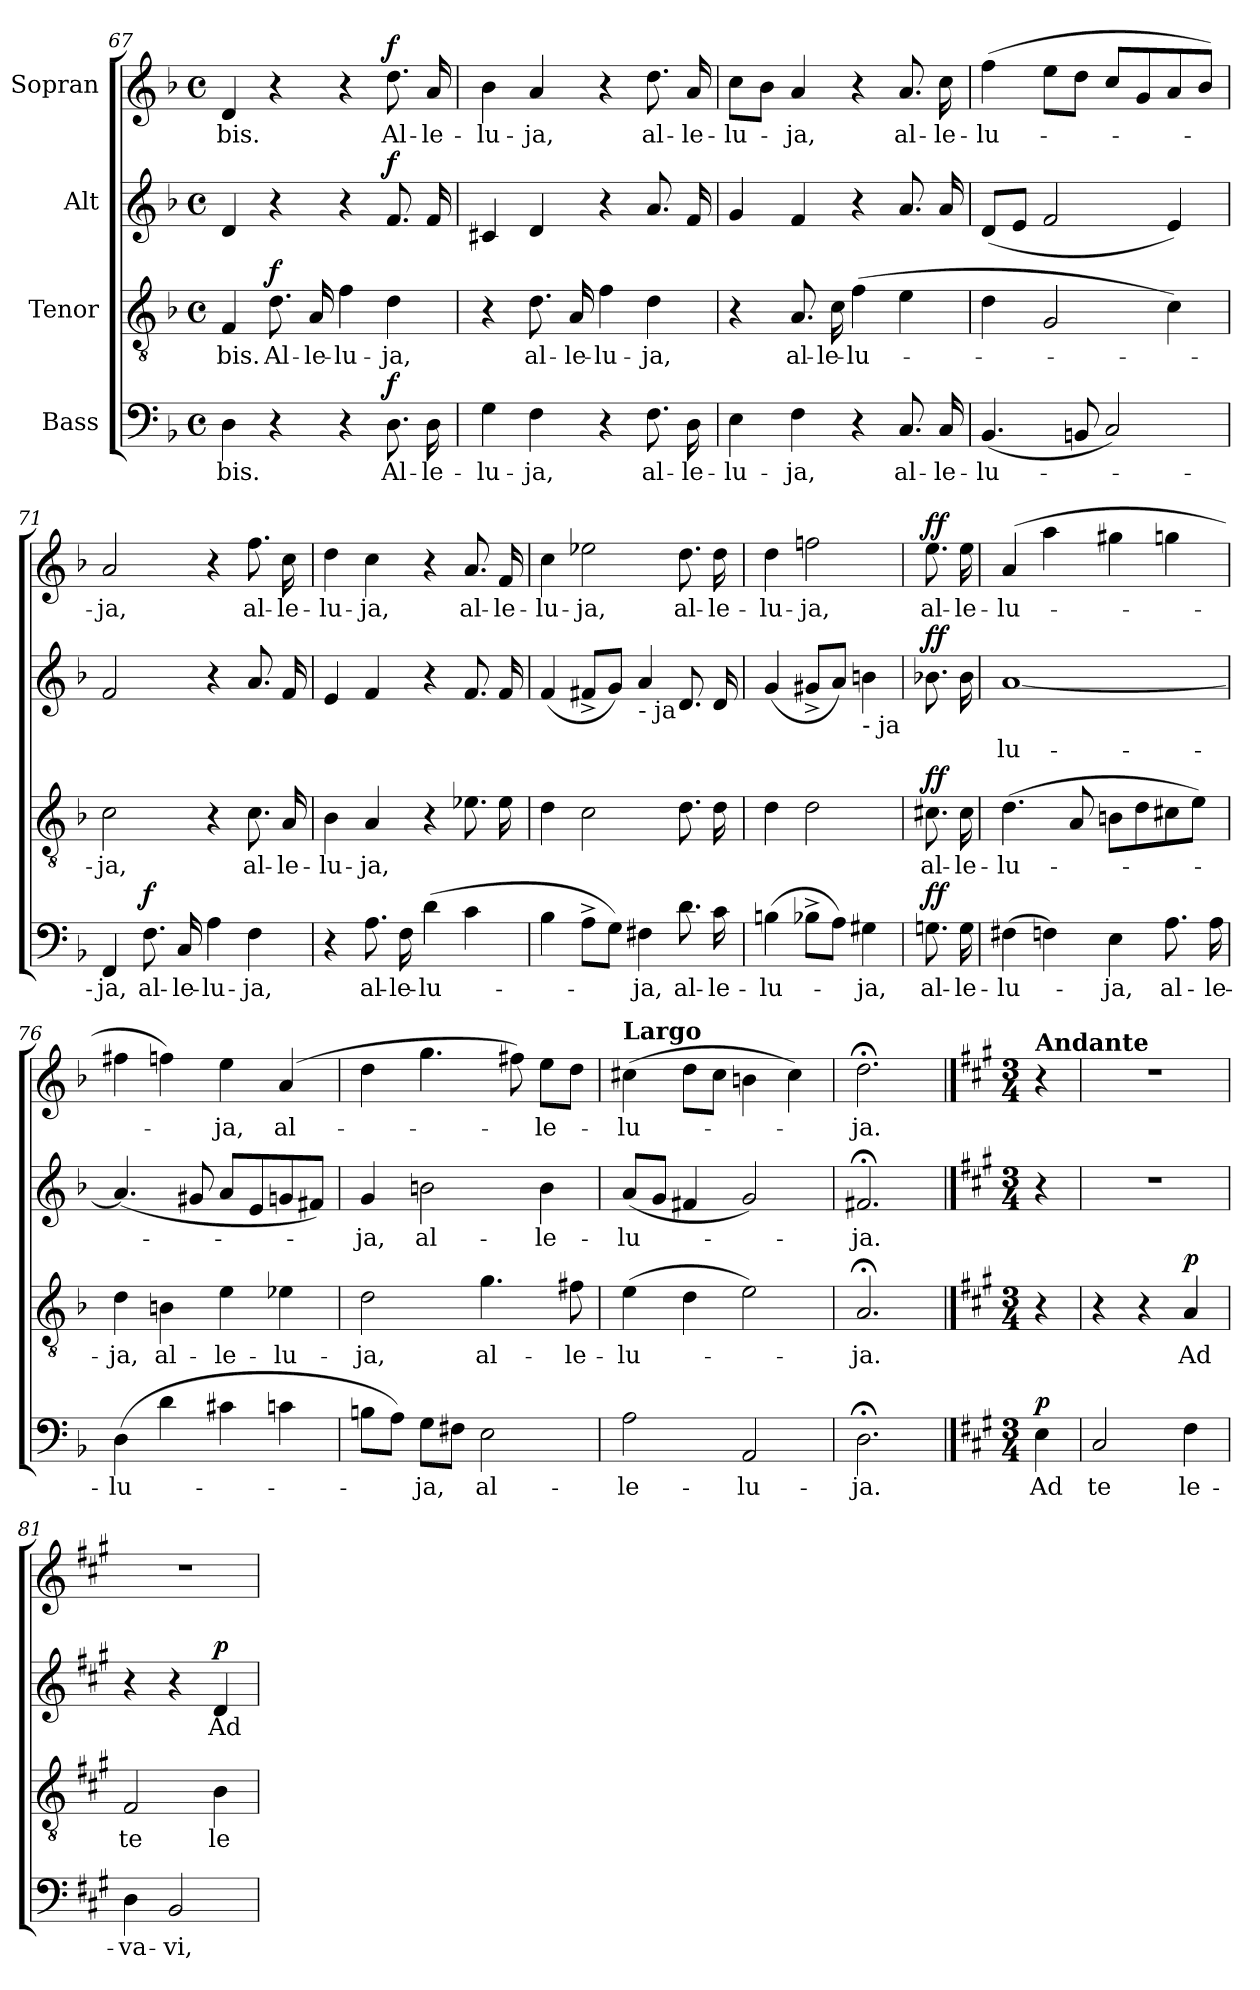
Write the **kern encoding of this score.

**kern	**text	**dynam	**kern	**text	**dynam	**kern	**text	**dynam	**kern	**text	**dynam
*part4	*part4	*part4	*part3	*part3	*part3	*part2	*part2	*part2	*part1	*part1	*part1
*staff4	*staff4	*staff4	*staff3	*staff3	*staff3	*staff2	*staff2	*staff2	*staff1	*staff1	*staff1
*I"Bass	*	*	*I"Tenor	*	*	*I"Alt	*	*	*I"Sopran	*	*
*clefF4	*	*	*clefGv2	*	*	*clefG2	*	*	*clefG2	*	*
*k[b-]	*	*	*k[b-]	*	*	*k[b-]	*	*	*k[b-]	*	*
*F:	*	*	*F:	*	*	*F:	*	*	*F:	*	*
*M4/4	*	*	*M4/4	*	*	*M4/4	*	*	*M4/4	*	*
*met(c)	*	*	*met(c)	*	*	*met(c)	*	*	*met(c)	*	*
=67	=67	=67	=67	=67	=67	=67	=67	=67	=67	=67	=67
4D\	-bis.	.	4F/	-bis.	.	4d/	.	.	4d/	-bis.	.
!	!	!	!	!	!LO:DY:a	!	!	!	!	!	!
4r	.	.	8.d\	Al-	f	4r	.	.	4r	.	.
.	.	.	16A/	-le-	.	.	.	.	.	.	.
4r	.	.	4f\	-lu-	.	4r	.	.	4r	.	.
!	!	!LO:DY:a	!	!	!	!	!	!LO:DY:a	!	!	!LO:DY:a
8.D\	Al-	f	4d\	-ja,	.	8.f/	.	f	8.dd\	Al-	f
16D\	-le-	.	.	.	.	16f/	.	.	16a/	-le-	.
=68	=68	=68	=68	=68	=68	=68	=68	=68	=68	=68	=68
4G\	-lu-	.	4r	.	.	4c#X/	.	.	4b-\	-lu-	.
4F\	-ja,	.	8.d\	al-	.	4d/	.	.	4a/	-ja,	.
.	.	.	16A/	-le-	.	.	.	.	.	.	.
4r	.	.	4f\	-lu-	.	4r	.	.	4r	.	.
8.F\	al-	.	4d\	-ja,	.	8.a/	.	.	8.dd\	al-	.
16D\	-le-	.	.	.	.	16f/	.	.	16a/	-le-	.
=69	=69	=69	=69	=69	=69	=69	=69	=69	=69	=69	=69
4E\	-lu-	.	4r	.	.	4g/	.	.	8cc\L	-lu-	.
.	.	.	.	.	.	.	.	.	8b-\J	.	.
4F\	-ja,	.	8.A/	al-	.	4f/	.	.	4a/	-ja,	.
.	.	.	16c\	-le-	.	.	.	.	.	.	.
4r	.	.	(4f\	-lu-	.	4r	.	.	4r	.	.
8.C/	al-	.	4e\	.	.	8.a/	.	.	8.a/	al-	.
16C/	-le-	.	.	.	.	16a/	.	.	16cc\	-le-	.
!!LO:LB:g=z
=70	=70	=70	=70	=70	=70	=70	=70	=70	=70	=70	=70
(>4.BB-/	-lu-	.	4d\	.	.	(>8d/L	.	.	(4ff\	-lu-	.
.	.	.	.	.	.	8e/J	.	.	.	.	.
.	.	.	2G/	.	.	2f/	.	.	8ee\L	.	.
8BBn/	.	.	.	.	.	.	.	.	8dd\J	.	.
2C/)	.	.	.	.	.	.	.	.	8cc/L	.	.
.	.	.	.	.	.	.	.	.	8g/	.	.
.	.	.	4c\)	.	.	4e/)	.	.	8a/	.	.
.	.	.	.	.	.	.	.	.	8b-/J)	.	.
=71	=71	=71	=71	=71	=71	=71	=71	=71	=71	=71	=71
4FF/	-ja,	.	2c\	-ja,	.	2f/	.	.	2a/	-ja,	.
!	!	!LO:DY:a	!	!	!	!	!	!	!	!	!
8.F\	al-	f	.	.	.	.	.	.	.	.	.
16C/	-le-	.	.	.	.	.	.	.	.	.	.
4A\	-lu-	.	4r	.	.	4r	.	.	4r	.	.
4F\	-ja,	.	8.c\	al-	.	8.a/	.	.	8.ff\	al-	.
.	.	.	16A/	-le-	.	16f/	.	.	16cc\	-le-	.
=72	=72	=72	=72	=72	=72	=72	=72	=72	=72	=72	=72
4r	.	.	4B-\	-lu-	.	4e/	.	.	4dd\	-lu-	.
8.A\	al-	.	4A/	-ja,	.	4f/	.	.	4cc\	-ja,	.
16F\	-le-	.	.	.	.	.	.	.	.	.	.
(>4d\	-lu-	.	4r	.	.	4r	.	.	4r	.	.
4c\	.	.	8.e-X\	.	.	8.f/	.	.	8.a/	al-	.
.	.	.	16e-\	.	.	16f/	.	.	16f/	-le-	.
=73	=73	=73	=73	=73	=73	=73	=73	=73	=73	=73	=73
4B-\	.	.	4d\	.	.	(4f/	.	.	4cc\	-lu-	.
8A^\L	.	.	2c\	.	.	8f#X^/L	.	.	2ee-X\	-ja,	.
8G\J)	.	.	.	.	.	8g/J)	.	.	.	.	.
!	!	!	!	!	!	!LO:TX:b:t=- ja	!	!	!	!	!
4F#X\	-ja,	.	.	.	.	4a/	.	.	.	.	.
8.d\	al-	.	8.d\	.	.	8.d/	.	.	8.dd\	al-	.
16c\	-le-	.	16d\	.	.	16d/	.	.	16dd\	-le-	.
=74	=74	=74	=74	=74	=74	=74	=74	=74	=74	=74	=74
(>4Bn\	-lu-	.	4d\	.	.	(4g/	.	.	4dd\	-lu-	.
8B-X^\L	.	.	2d\	.	.	8g#X^/L	.	.	2ffn\	-ja,	.
8A\J)	.	.	.	.	.	8a/J)	.	.	.	.	.
!	!	!	!	!	!	!LO:TX:b:t=- ja	!	!	!	!	!
4G#X\	-ja,	.	.	.	.	4bn\	.	.	.	.	.
!!LO:LB:g=z
=74X2	=74X2	=74X2	=74X2	=74X2	=74X2	=74X2	=74X2	=74X2	=74X2	=74X2	=74X2
!	!	!LO:DY:a	!	!	!LO:DY:a	!	!	!LO:DY:a	!	!	!LO:DY:a
8.Gn\	al-	ff	8.c#X\	al-	ff	8.b-X\	.	ff	8.ee\	al-	ff
16G\	-le-	.	16c#\	-le-	.	16b-\	.	.	16ee\	-le-	.
=75	=75	=75	=75	=75	=75	=75	=75	=75	=75	=75	=75
(4F#X\	-lu-	.	(4.d\	-lu-	.	[1a	-lu-	.	(4a/	-lu-	.
4Fn\)	.	.	.	.	.	.	.	.	4aa\	.	.
.	.	.	8A/	.	.	.	.	.	.	.	.
4E\	-ja,	.	8Bn\L	.	.	.	.	.	4gg#X\	.	.
.	.	.	8d\	.	.	.	.	.	.	.	.
8.A\	al-	.	8c#X\	.	.	.	.	.	4ggn\	.	.
.	.	.	8e\J)	.	.	.	.	.	.	.	.
16A\	-le-	.	.	.	.	.	.	.	.	.	.
=76	=76	=76	=76	=76	=76	=76	=76	=76	=76	=76	=76
(4D\	-lu-	.	4d\	-ja,	.	(4.a/]	.	.	4ff#X\	.	.
4d\	.	.	4Bn\	al-	.	.	.	.	4ffn\)	.	.
.	.	.	.	.	.	8g#X/	.	.	.	.	.
4c#X\	.	.	4e\	-le-	.	8a/L	.	.	4ee\	-ja,	.
.	.	.	.	.	.	8e/	.	.	.	.	.
4cn\	.	.	4e-X\	-lu-	.	8gn/	.	.	(>4a/	al-	.
.	.	.	.	.	.	8f#X/J)	.	.	.	.	.
=77	=77	=77	=77	=77	=77	=77	=77	=77	=77	=77	=77
8Bn\L	.	.	2d\	-ja,	.	4g/	-ja,	.	4dd\	.	.
8A\J)	.	.	.	.	.	.	.	.	.	.	.
8G\L	-ja,	.	.	.	.	2bn\	al-	.	4.gg\	.	.
8F#X\J	.	.	.	.	.	.	.	.	.	.	.
2E\	al-	.	4.g\	al-	.	.	.	.	.	.	.
.	.	.	.	.	.	.	.	.	8ff#X\)	.	.
.	.	.	.	.	.	4b\	-le-	.	8ee\L	-le-	.
.	.	.	8f#X\	-le-	.	.	.	.	8dd\J	.	.
=78	=78	=78	=78	=78	=78	=78	=78	=78	=78	=78	=78
!	!	!	!	!	!	!	!	!	!LO:TX:a:B:t=Largo	!	!
2A\	-le-	.	(4e\	-lu-	.	(8a/L	-lu-	.	(4cc#X\	-lu-	.
.	.	.	.	.	.	8g/J	.	.	.	.	.
.	.	.	4d\	.	.	4f#X/	.	.	8dd\L	.	.
.	.	.	.	.	.	.	.	.	8cc#\J	.	.
2AA/	-lu-	.	2e\)	.	.	2g/)	.	.	4bn\	.	.
.	.	.	.	.	.	.	.	.	4cc#\)	.	.
=79	=79	=79	=79	=79	=79	=79	=79	=79	=79	=79	=79
2.D;<\	-ja.	.	2.A;</	-ja.	.	2.f#X;</	-ja.	.	2.dd;<\	-ja.	.
!!LO:PB:g=z
==79X3	==79X3	==79X3	==79X3	==79X3	==79X3	==79X3	==79X3	==79X3	==79X3	==79X3	==79X3
*k[f#c#g#]	*	*	*k[f#c#g#]	*	*	*k[f#c#g#]	*	*	*k[f#c#g#]	*	*
*A:	*	*	*A:	*	*	*A:	*	*	*A:	*	*
*M3/4	*	*	*M3/4	*	*	*M3/4	*	*	*M3/4	*	*
*	*	*	*	*	*	*	*	*	*MM72	*	*
!	!	!	!	!	!	!	!	!	!LO:TX:a:B:t=Andante	!	!
!	!	!LO:DY:a	!	!	!	!	!	!	!	!	!
4E\	Ad	p	4r	.	.	4r	.	.	4r	.	.
=80	=80	=80	=80	=80	=80	=80	=80	=80	=80	=80	=80
2C#/	te	.	4r	.	.	2.r	.	.	2.r	.	.
.	.	.	4r	.	.	.	.	.	.	.	.
!	!	!	!	!	!LO:DY:a	!	!	!	!	!	!
4F#\	le-	.	4A/	Ad	p	.	.	.	.	.	.
=81	=81	=81	=81	=81	=81	=81	=81	=81	=81	=81	=81
4D\	-va-	.	2F#/	te	.	4r	.	.	2.r	.	.
2BB/	-vi,	.	.	.	.	4r	.	.	.	.	.
!	!	!	!	!	!	!	!	!LO:DY:a	!	!	!
.	.	.	4B\	le-	.	4d/	Ad	p	.	.	.
=	=	=	=	=	=	=	=	=	=	=	=
*-	*-	*-	*-	*-	*-	*-	*-	*-	*-	*-	*-
